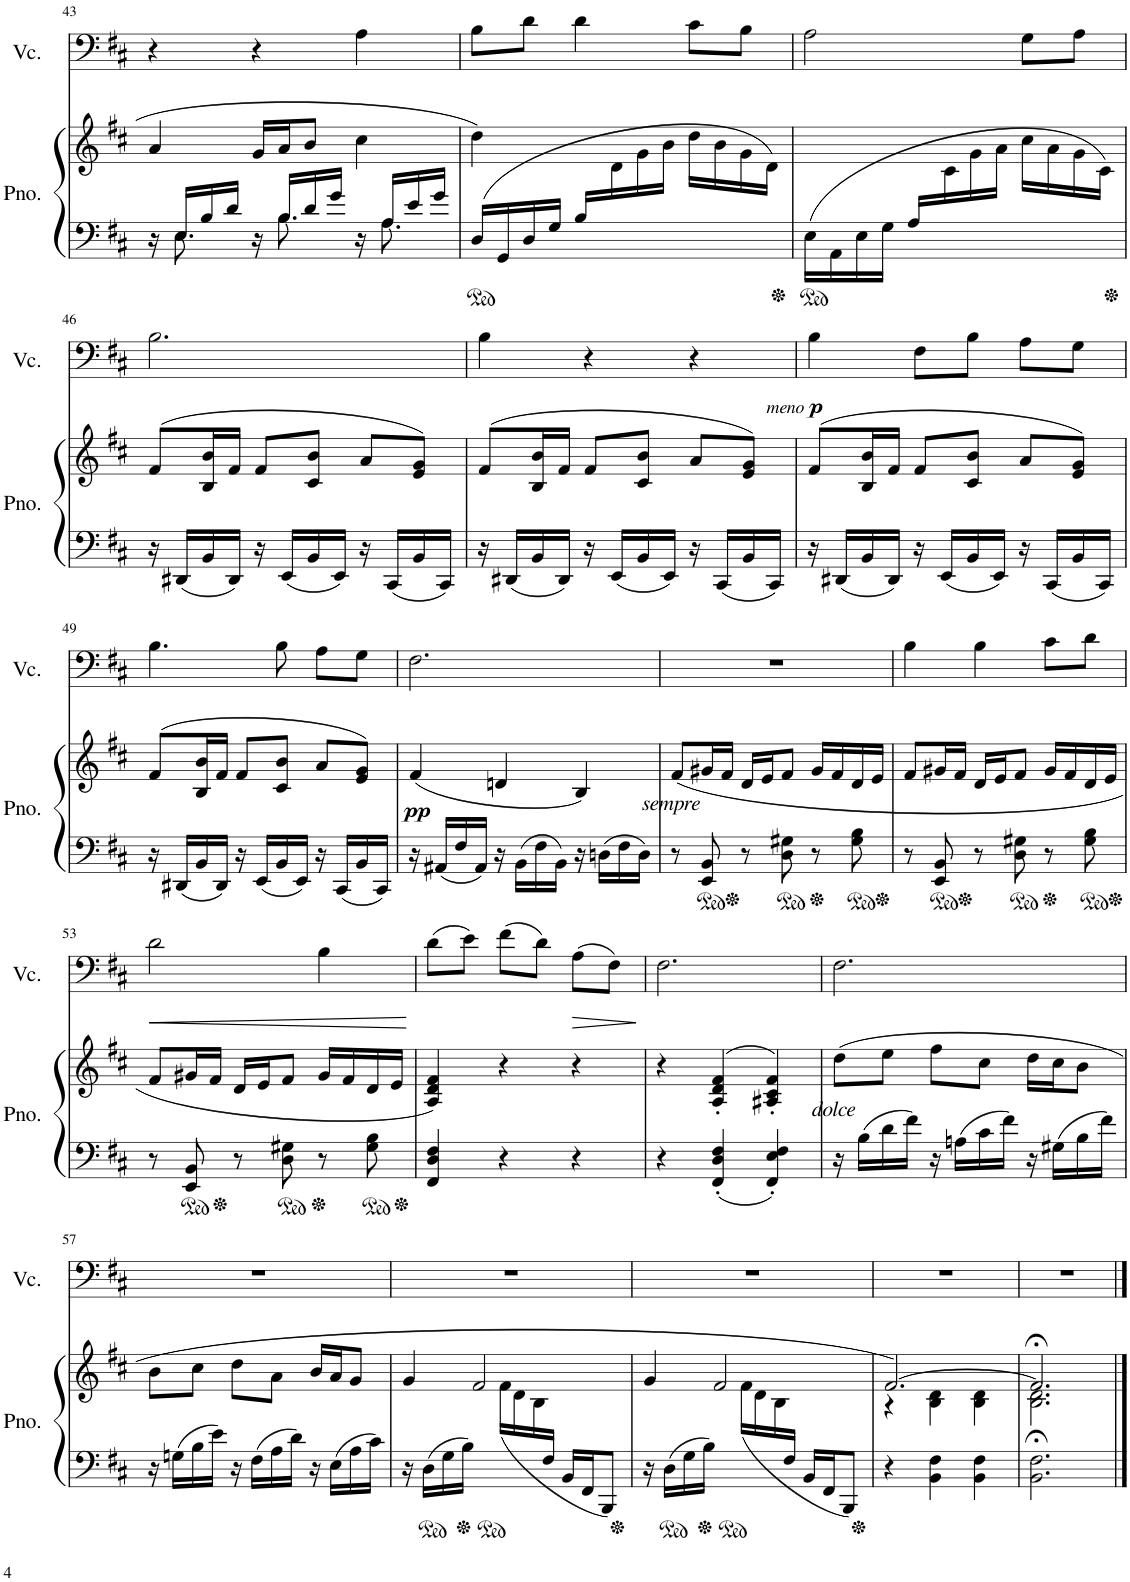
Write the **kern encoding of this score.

**kern	**kern	**dynam	**kern	**dynam
*part2	*part2	*part2	*part1	*part1
*staff3	*staff2	*staff2/3	*staff1	*staff1
*I"Piano	*	*	*I"Violoncello	*
*I'Pno.	*	*	*I'Vc.	*
!!LO:PB:g=z
*clefF4	*clefG2	*	*clefF4	*
*k[f#c#]	*k[f#c#]	*	*k[f#c#]	*
*M3/4	*M3/4	*	*M3/4	*
=43	=43	=43	=43	=43
*^	*	*	*	*
16r	16ryy	4a/	.	4r	.
16E/LL	8.E\	.	.	.	.
16B/	.	.	.	.	.
16d/JJ	.	.	.	.	.
16r	16ryy	16g/LL	.	4r	.
16B/LL	8.B\	16a/J	.	.	.
16d/	.	8b/J	.	.	.
16g/JJ	.	.	.	.	.
16r	16ryy	4cc#\	.	4A\	.
16A/LL	8.A\	.	.	.	.
16e/	.	.	.	.	.
16g/JJ	.	.	.	.	.
*v	*v	*	*	*	*
=44	=44	=44	=44	=44
*ped	*	*	*	*
*	*^	*	*	*
(16D/LL	4dd\	16ryy	.	8B\L	.
*	*v	*v	*	*	*
16GG/	.	.	.	.
16D/	.	.	8d\J	.
16G/JJ	.	.	.	.
16B/LL	2ryy	.	4d\	.
*	*^	*	*	*
4..ryy	.	16d\	.	.	.
.	.	16g\	.	.	.
.	.	16b\JJ	.	.	.
.	.	16dd\LL	.	8c#\L	.
.	.	16b\	.	.	.
.	.	16g\	.	8B\J	.
.	.	16d\JJ)	.	.	.
=45	=45	=45	=45	=45	=45
*ped	*	*	*	*	*
*	*Xped	*	*	*	*
(16E\LL	2.ryy	16ryy	.	2A\	.
*	*v	*v	*	*	*
16AA\	.	.	.	.
16E\	.	.	.	.
16G\JJ	.	.	.	.
16A/LL	.	.	.	.
*	*^	*	*	*
4..ryy	.	16c#\	.	.	.
.	.	16g\	.	.	.
.	.	16a\JJ	.	.	.
.	.	16cc#\LL	.	8G\L	.
.	.	16a\	.	.	.
.	.	16g\	.	8A\J	.
.	.	16c#\JJ)	.	.	.
*	*v	*v	*	*	*
!!LO:LB:g=z
=46	=46	=46	=46	=46
*	*Xped	*	*	*
16r	(>8f#/L	.	2.B\	.
16DD#X/LL	.	.	.	.
16BB/	16B/ 16b/L	.	.	.
16DD#/JJ	16f#/JJ	.	.	.
16r	8f#/L	.	.	.
16EE/LL	.	.	.	.
16BB/	8c#/ 8b/J	.	.	.
16EE/JJ	.	.	.	.
16r	8a/L	.	.	.
16CC#/LL	.	.	.	.
16BB/	8e/ 8g/J)	.	.	.
16CC#/JJ	.	.	.	.
=47	=47	=47	=47	=47
16r	(>8f#/L	.	4B\	.
16DD#X/LL	.	.	.	.
16BB/	16B/ 16b/L	.	.	.
16DD#/JJ	16f#/JJ	.	.	.
16r	8f#/L	.	4r	.
16EE/LL	.	.	.	.
16BB/	8c#/ 8b/J	.	.	.
16EE/JJ	.	.	.	.
16r	8a/L	.	4r	.
16CC#/LL	.	.	.	.
16BB/	8e/ 8g/J)	.	.	.
16CC#/JJ	.	.	.	.
=48	=48	=48	=48	=48
!	!	!	!	!LO:DY:b
!	!	!	!	!LO:DY:n=1:b
16r	(>8f#/L	.	4B\	other-dynamics p
16DD#X/LL	.	.	.	.
16BB/	16B/ 16b/L	.	.	.
16DD#/JJ	16f#/JJ	.	.	.
16r	8f#/L	.	8F#\L	.
16EE/LL	.	.	.	.
16BB/	8c#/ 8b/J	.	8B\J	.
16EE/JJ	.	.	.	.
16r	8a/L	.	8A\L	.
16CC#/LL	.	.	.	.
16BB/	8e/ 8g/J)	.	8G\J	.
16CC#/JJ	.	.	.	.
!!LO:LB:g=z
=49	=49	=49	=49	=49
16r	(>8f#/L	.	4.B\	.
16DD#X/LL	.	.	.	.
16BB/	16B/ 16b/L	.	.	.
16DD#/JJ	16f#/JJ	.	.	.
16r	8f#/L	.	.	.
16EE/LL	.	.	.	.
16BB/	8c#/ 8b/J	.	8B\	.
16EE/JJ	.	.	.	.
16r	8a/L	.	8A\L	.
16CC#/LL	.	.	.	.
16BB/	8e/ 8g/J)	.	8G\J	.
16CC#/JJ	.	.	.	.
=50	=50	=50	=50	=50
!	!	!LO:DY:b	!	!
16r	(4f#/	pp	2.F#\	.
16AA#X/LL	.	.	.	.
16F#/	.	.	.	.
16AA#/JJ	.	.	.	.
16r	4dn/	.	.	.
16BB\LL	.	.	.	.
16F#\	.	.	.	.
16BB\JJ	.	.	.	.
16r	4B/)	.	.	.
16Dn\LL	.	.	.	.
16F#\	.	.	.	.
16D\JJ	.	.	.	.
=51	=51	=51	=51	=51
!	!LO:TX:b:i:t=sempre	!	!	!
8r	(8f#/L	.	2.r	.
8EE/ 8BB/	16g#X/L	.	.	.
.	16f#/JJ	.	.	.
8r	16d/LL	.	.	.
.	16e/J	.	.	.
8D\ 8G#X\	8f#/J	.	.	.
8r	16g#/LL	.	.	.
.	16f#/	.	.	.
8G#\ 8B\	16d/	.	.	.
.	16e/JJ	.	.	.
=52	=52	=52	=52	=52
8r	8f#/L	.	4B\	.
8EE/ 8BB/	16g#X/L	.	.	.
.	16f#/JJ	.	.	.
8r	16d/LL	.	4B\	.
.	16e/J	.	.	.
8D\ 8G#X\	8f#/J	.	.	.
8r	16g#/LL	.	8c#\L	.
.	16f#/	.	.	.
8G#\ 8B\	16d/	.	8d\J	.
.	16e/JJ	.	.	.
!!LO:LB:g=z
=53	=53	=53	=53	=53
!	!	!	!	!LO:HP:b
8r	8f#/L	.	2d\	<
8EE/ 8BB/	16g#X/L	.	.	.
.	16f#/JJ	.	.	.
8r	16d/LL	.	.	.
.	16e/J	.	.	.
8D\ 8G#X\	8f#/J	.	.	.
8r	16g#/LL	.	4B\	.
.	16f#/	.	.	.
8G#\ 8B\	16d/	.	.	.
.	16e/JJ	.	.	.
.	.	.	.	[
=54	=54	=54	=54	=54
4FF#/ 4D/ 4F#/	4A/ 4d/ 4f#/)	.	(8d\L	.
.	.	.	8e\J)	.
4r	4r	.	(8f#\L	.
.	.	.	8d\J)	.
!	!	!	!	!LO:HP:b
4r	4r	.	(8A\L	>
.	.	.	8F#\J)	.
.	.	.	.	]
=55	=55	=55	=55	=55
4r	4r	.	2.F#\	.
4FF#/' 4D/' 4F#/'	(>4A/' 4d/' 4f#/'	.	.	.
4FF#/' 4E/' 4F#/'	4A#X/' 4c#/' 4f#/')	.	.	.
=56	=56	=56	=56	=56
!	!LO:TX:b:i:t=dolce	!	!	!
16r	(8dd\L	.	2.F#\	.
16B\LL	.	.	.	.
16d\	8ee\J	.	.	.
16f#\JJ	.	.	.	.
16r	8ff#\L	.	.	.
16An\LL	.	.	.	.
16c#\	8cc#\J	.	.	.
16f#\JJ	.	.	.	.
16r	16dd\LL	.	.	.
16G#X\LL	16cc#\J	.	.	.
16B\	8b\J	.	.	.
16f#\JJ	.	.	.	.
!!LO:LB:g=z
=57	=57	=57	=57	=57
16r	8b\L	.	2.r	.
16Gn\LL	.	.	.	.
16B\	8cc#\J	.	.	.
16e\JJ	.	.	.	.
16r	8dd\L	.	.	.
16F#\LL	.	.	.	.
16A\	8a\J	.	.	.
16d\JJ	.	.	.	.
16r	16b/LL	.	.	.
16E\LL	16a/J	.	.	.
16A\	8g/J	.	.	.
16c#\JJ	.	.	.	.
=58	=58	=58	=58	=58
*	*^	*	*	*
16r	4g/	4ryy	.	2.r	.
16D\LL	.	.	.	.	.
16G\	.	.	.	.	.
16B\JJ	.	.	.	.	.
*	*ped	*	*	*	*
8.ryy	2f#/	(<16f#\LL	.	.	.
.	.	16d\	.	.	.
.	.	16B\	.	.	.
16F#/JJ	.	4ryy	.	.	.
16BB/LL	.	.	.	.	.
16FF#/J	.	.	.	.	.
8BBB/J)	.	.	.	.	.
.	.	16ryy	.	.	.
=59	=59	=59	=59	=59	=59
*Xped	*	*	*	*	*
16r	4g/	4ryy	.	2.r	.
16D\LL	.	.	.	.	.
16G\	.	.	.	.	.
16B\JJ	.	.	.	.	.
*	*ped	*	*	*	*
8.ryy	2f#/	(<16f#\LL	.	.	.
.	.	16d\	.	.	.
.	.	16B\	.	.	.
16F#/JJ	.	4ryy	.	.	.
16BB/LL	.	.	.	.	.
16FF#/J	.	.	.	.	.
8BBB/J)	.	.	.	.	.
.	.	16ryy	.	.	.
=60	=60	=60	=60	=60	=60
*Xped	*	*	*	*	*
4r	[2.f#/)	4r	.	2.r	.
4BB\ 4F#\	.	4B\ 4d\	.	.	.
4BB\ 4F#\	.	4B\ 4d\	.	.	.
=61	=61	=61	=61	=61	=61
2.BB\;< 2.F#\;<	2.f#;</]	2.B\ 2.d\	.	2.r	.
*	*v	*v	*	*	*
==	==	==	==	==
*-	*-	*-	*-	*-
